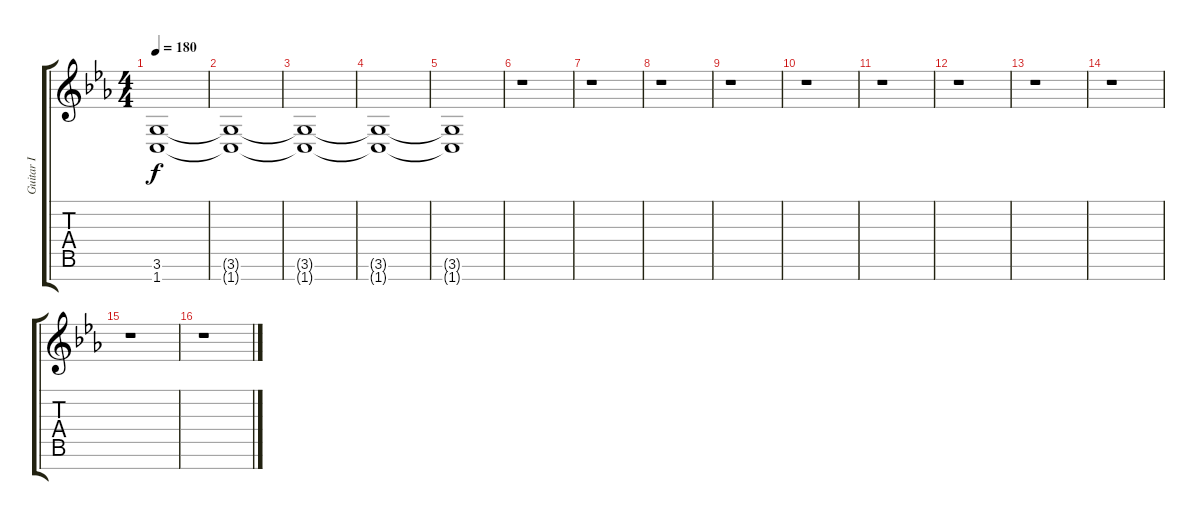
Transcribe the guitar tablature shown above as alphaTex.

\track ("Guitar I" "Guitar I") {instrument distortionguitar}
\staff {score tabs}
\tuning (E4 B3 G3 D3 A2 E2 B1) {hide}
\ts (4 4)
\tempo 180
\clef g2
\ks cminor
(3.6{t} 1.7{t}).1{dy f} |
(3.6{t} 1.7{t}).1{volume 0} |
(3.6{t} 1.7{t}).1 |
(3.6{t} 1.7{t}).1 |
(3.6{t} 1.7{t}).1 |
r.1 |
r.1 |
r.1 |
r.1 |
r.1 |
r.1 |
r.1 |
r.1 |
r.1 |
r.1 |
r.1
